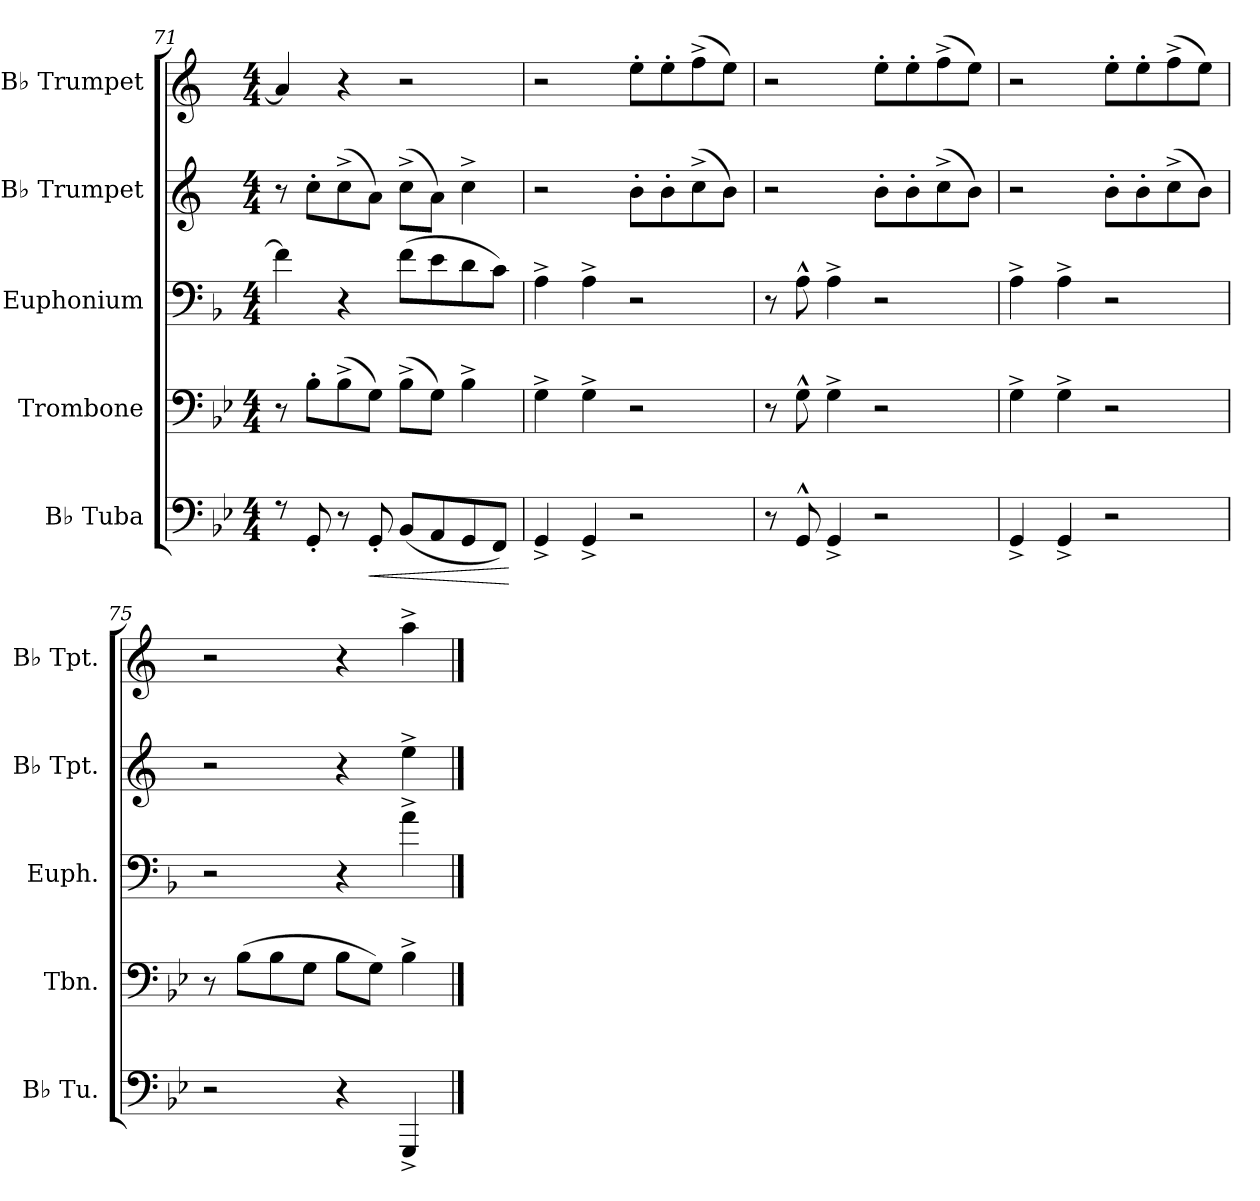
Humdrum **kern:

**kern	**dynam	**kern	**kern	**kern	**kern
*part5	*part5	*part4	*part3	*part2	*part1
*staff5	*staff5	*staff4	*staff3	*staff2	*staff1
*I"B♭ Tuba	*	*I"Trombone	*I"Euphonium	*I"B♭ Trumpet	*I"B♭ Trumpet
*I'B♭ Tu.	*	*I'Tbn.	*I'Euph.	*I'B♭ Tpt.	*I'B♭ Tpt.
*clefF4	*	*clefF4	*clefF4	*clefG2	*clefG2
*	*	*	*ITrd4c7	*ITrd1c2	*ITrd1c2
*k[b-e-]	*	*k[b-e-]	*k[b-e-]	*k[b-e-]	*k[b-e-]
*M4/4	*	*M4/4	*M4/4	*M4/4	*M4/4
=71	=71	=71	=71	=71	=71
8rF	.	8r	4B-\]	8r	4g/]
8GG'/	.	8B-'\L	.	8b-'\L	.
8r	.	(8B-^\	4r	(8b-^\	4r
!	!LO:HP:b	!	!	!	!
8GG'/	<	8G\J)	.	8g\J)	.
(8BB-/L	.	(8B-^\L	(8B-\L	(8b-^\L	2r
8AA/	.	8G\J)	8A\	8g\J)	.
8GG/	.	4B-^\	8G\	4b-^\	.
8FF/J)	.	.	8F\J)	.	.
.	[	.	.	.	.
=72	=72	=72	=72	=72	=72
4GG^/	.	4G^\	4D^\	2r	2r
4GG^/	.	4G^\	4D^\	.	.
2r	.	2r	2r	8a'\L	8dd'\L
.	.	.	.	8a'\	8dd'\
.	.	.	.	(8b-^\	(8ee-^\
.	.	.	.	8a\J)	8dd\J)
=73	=73	=73	=73	=73	=73
8r	.	8r	8r	2r	2r
8GG^^/	.	8G^^\	8D^^\	.	.
4GG^/	.	4G^\	4D^\	.	.
2r	.	2r	2r	8a'\L	8dd'\L
.	.	.	.	8a'\	8dd'\
.	.	.	.	(8b-^\	(8ee-^\
.	.	.	.	8a\J)	8dd\J)
!!LO:LB:g=z
=74	=74	=74	=74	=74	=74
4GG^/	.	4G^\	4D^\	2r	2r
4GG^/	.	4G^\	4D^\	.	.
2r	.	2r	2r	8a'\L	8dd'\L
.	.	.	.	8a'\	8dd'\
.	.	.	.	(8b-^\	(8ee-^\
.	.	.	.	8a\J)	8dd\J)
=75	=75	=75	=75	=75	=75
2r	.	8r	2r	2r	2r
.	.	(8B-\L	.	.	.
.	.	8B-\	.	.	.
.	.	8G\J	.	.	.
4r	.	8B-\L	4r	4r	4r
.	.	8G\J)	.	.	.
4GGG^/	.	4B-^\	4d^\	4dd^\	4gg^\
==	==	==	==	==	==
*-	*-	*-	*-	*-	*-
